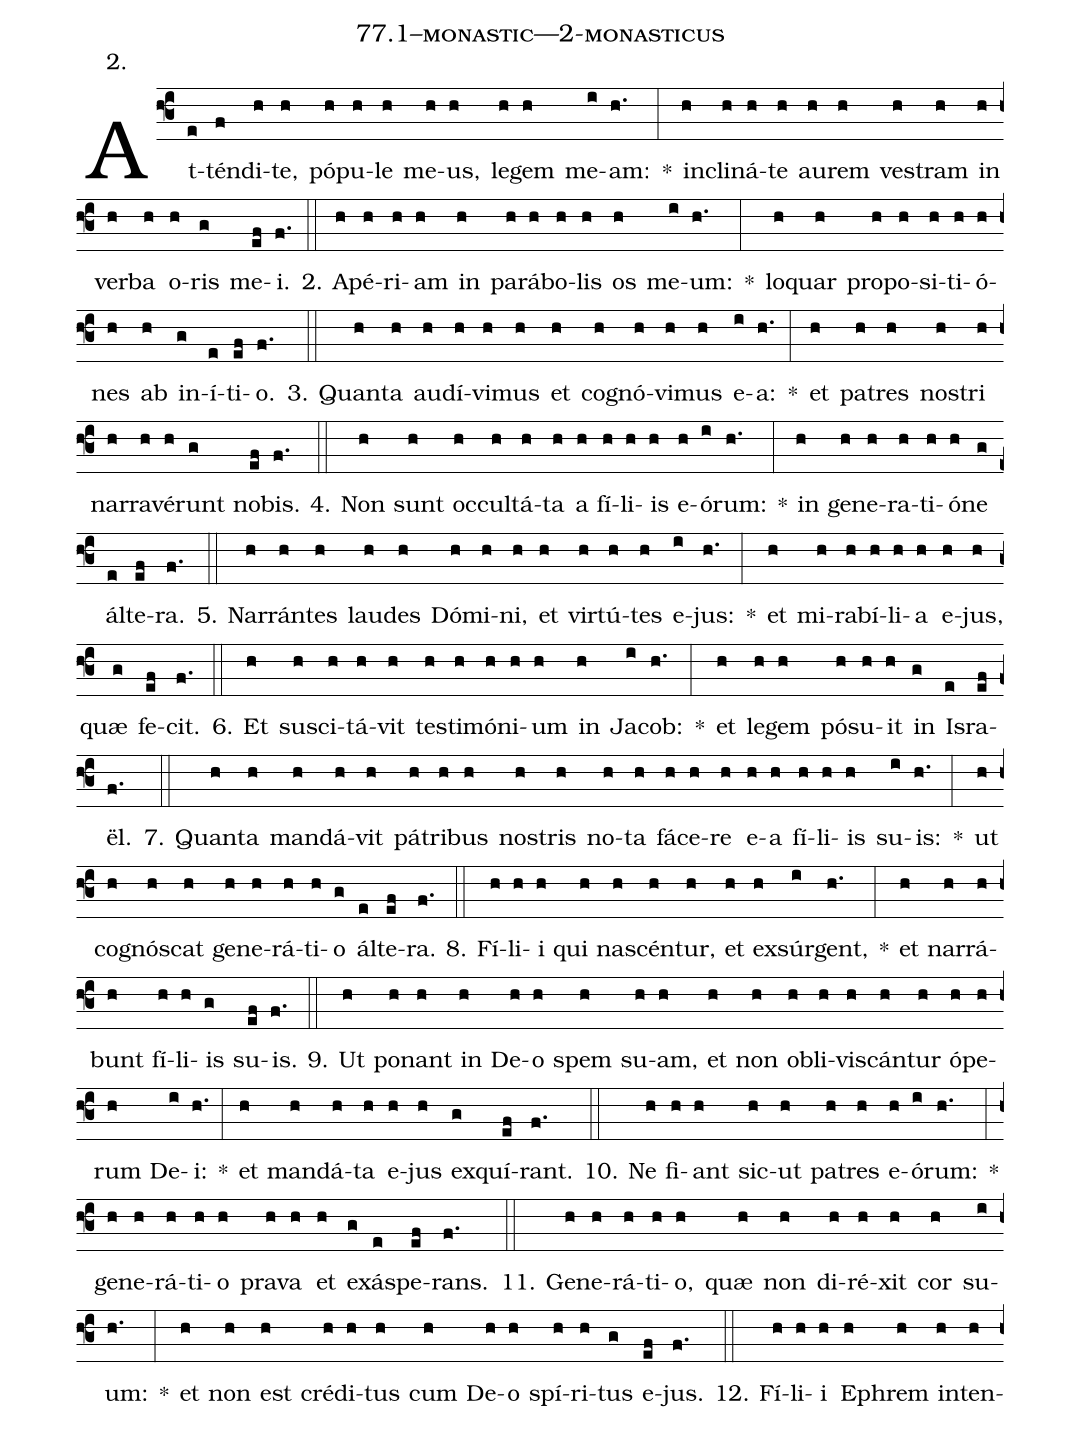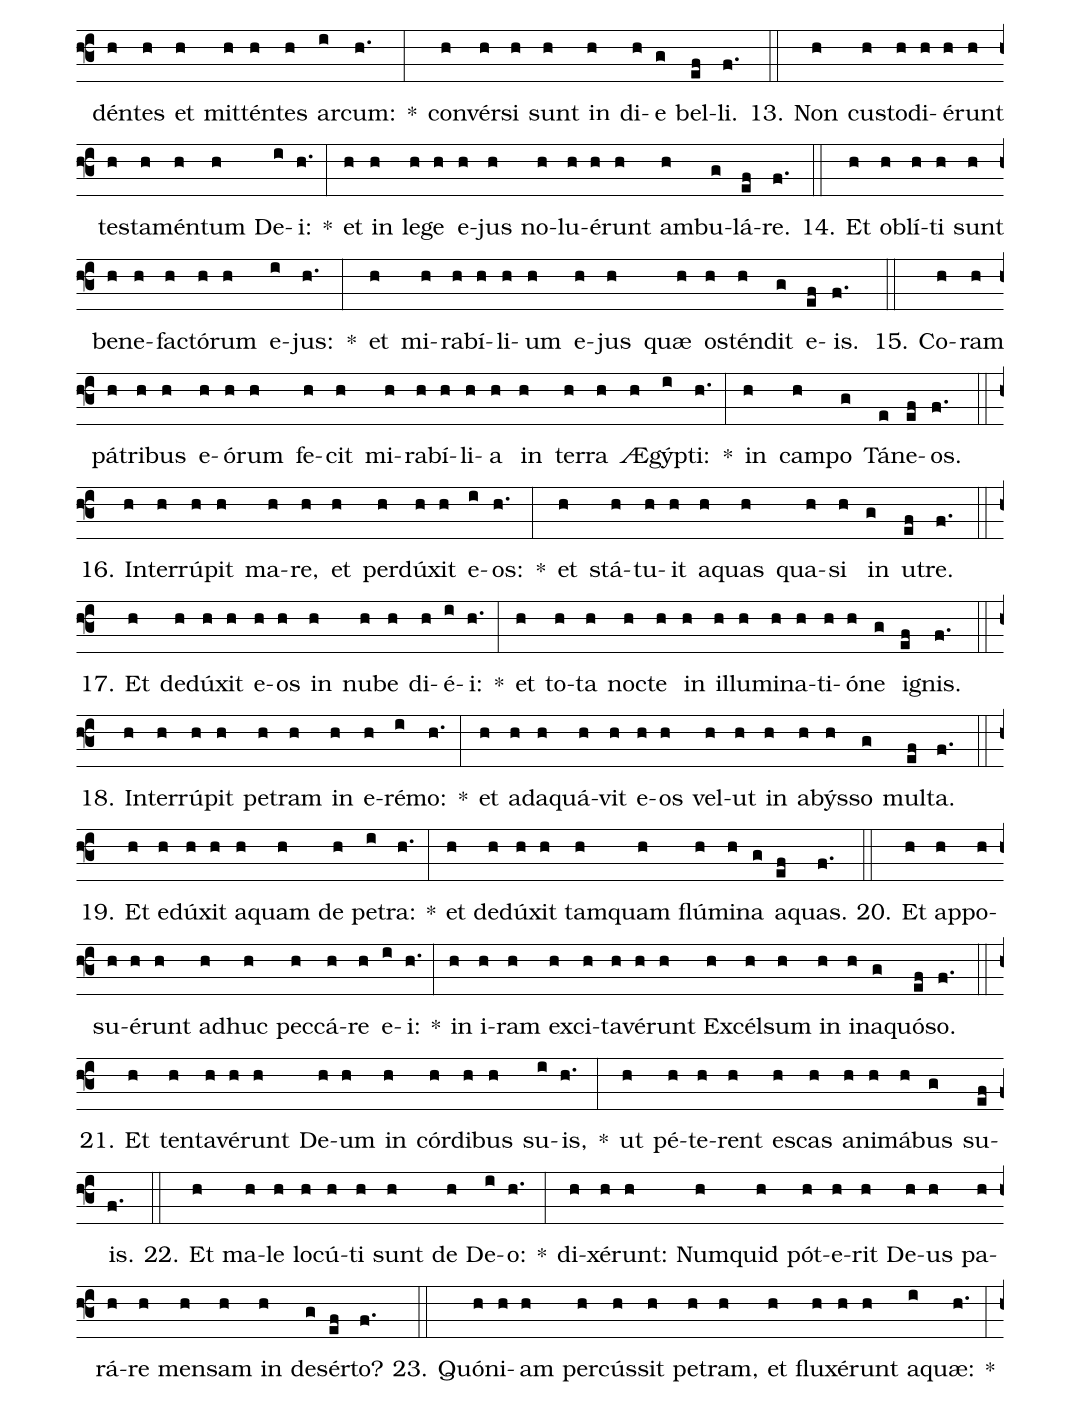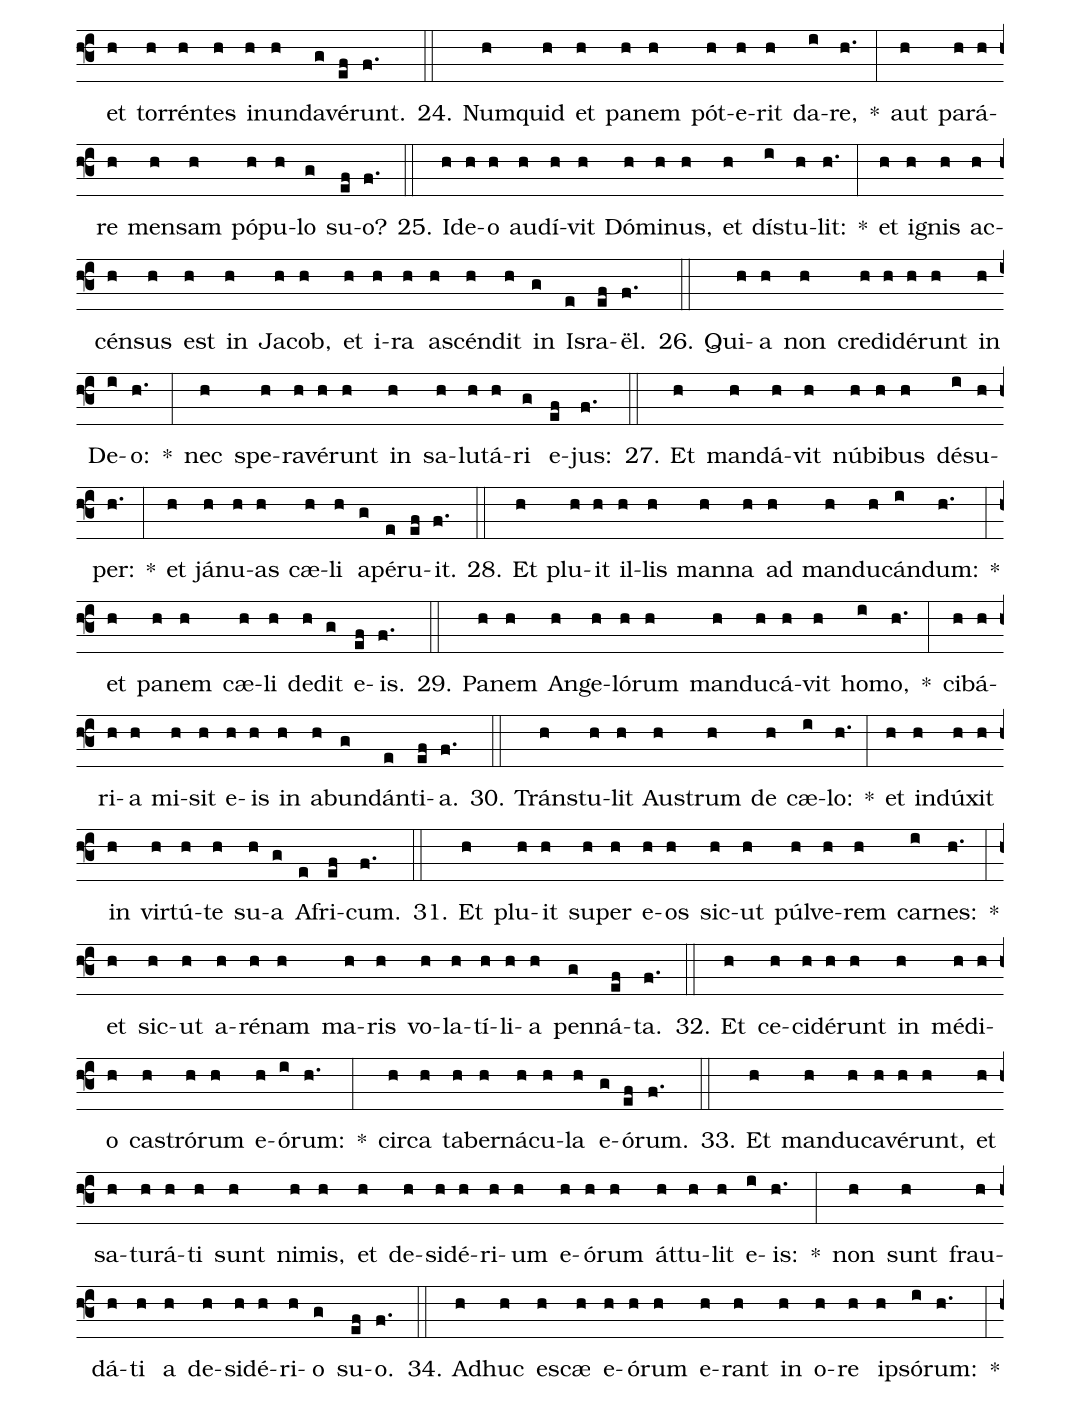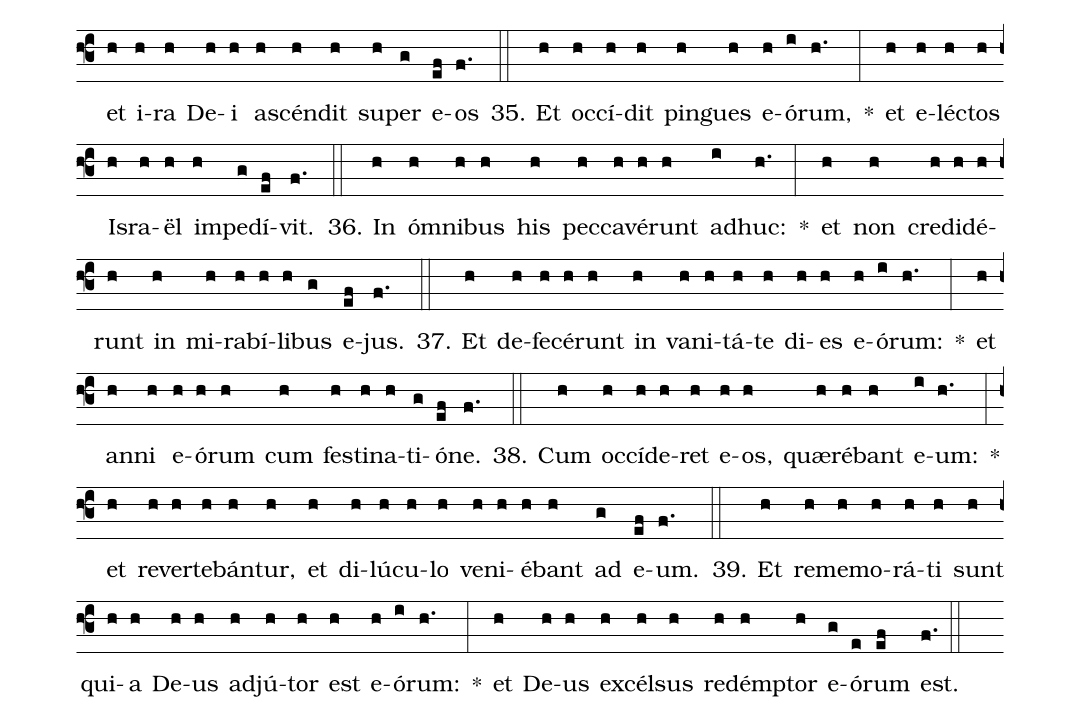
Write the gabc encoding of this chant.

name: 77.1--monastic---2-monasticus;
annotation: 2.;
%%
(f3)At(e)tén(f)di(h)te,(h) pó(h)pu(h)le(h) me(h)us,(h) le(h)gem(h) me(i)am:(h.) *(:) in(h)cli(h)ná(h)te(h) au(h)rem(h) ves(h)tram(h) in(h) ver(h)ba(h) o(h)ris(g) me(ef)i.(f.) (::)
2. A(h)pé(h)ri(h)am(h) in(h) pa(h)rá(h)bo(h)lis(h) os(h) me(i)um:(h.) *(:) lo(h)quar(h) pro(h)po(h)si(h)ti(h)ó(h)nes(h) ab(h) in(g)í(e)ti(ef)o.(f.) (::)
3. Quan(h)ta(h) au(h)dí(h)vi(h)mus(h) et(h) co(h)gnó(h)vi(h)mus(h) e(i)a:(h.) *(:) et(h) pa(h)tres(h) nos(h)tri(h) nar(h)ra(h)vé(h)runt(g) no(ef)bis.(f.) (::)
4. Non(h) sunt(h) oc(h)cul(h)tá(h)ta(h) a(h) fí(h)li(h)is(h) e(h)ó(i)rum:(h.) *(:) in(h) ge(h)ne(h)ra(h)ti(h)ó(h)ne(g) ál(e)te(ef)ra.(f.) (::)
5. Nar(h)rán(h)tes(h) lau(h)des(h) Dó(h)mi(h)ni,(h) et(h) vir(h)tú(h)tes(h) e(i)jus:(h.) *(:) et(h) mi(h)ra(h)bí(h)li(h)a(h) e(h)jus,(h) quæ(g) fe(ef)cit.(f.) (::)
6. Et(h) su(h)sci(h)tá(h)vit(h) tes(h)ti(h)mó(h)ni(h)um(h) in(h) Ja(i)cob:(h.) *(:) et(h) le(h)gem(h) pó(h)su(h)it(h) in(g) Is(e)ra(ef)ël.(f.) (::)
7. Quan(h)ta(h) man(h)dá(h)vit(h) pá(h)tri(h)bus(h) nos(h)tris(h) no(h)ta(h) fá(h)ce(h)re(h) e(h)a(h) fí(h)li(h)is(h) su(i)is:(h.) *(:) ut(h) co(h)gnós(h)cat(h) ge(h)ne(h)rá(h)ti(h)o(g) ál(e)te(ef)ra.(f.) (::)
8. Fí(h)li(h)i(h) qui(h) na(h)scén(h)tur,(h) et(h) ex(h)súr(i)gent,(h.) *(:) et(h) nar(h)rá(h)bunt(h) fí(h)li(h)is(g) su(ef)is.(f.) (::)
9. Ut(h) po(h)nant(h) in(h) De(h)o(h) spem(h) su(h)am,(h) et(h) non(h) ob(h)li(h)vis(h)cán(h)tur(h) ó(h)pe(h)rum(h) De(i)i:(h.) *(:) et(h) man(h)dá(h)ta(h) e(h)jus(h) ex(g)quí(ef)rant.(f.) (::)
10. Ne(h) fi(h)ant(h) sic(h)ut(h) pa(h)tres(h) e(h)ó(i)rum:(h.) *(:) ge(h)ne(h)rá(h)ti(h)o(h) pra(h)va(h) et(h) ex(g)ás(e)pe(ef)rans.(f.) (::)
11. Ge(h)ne(h)rá(h)ti(h)o,(h) quæ(h) non(h) di(h)ré(h)xit(h) cor(h) su(i)um:(h.) *(:) et(h) non(h) est(h) cré(h)di(h)tus(h) cum(h) De(h)o(h) spí(h)ri(h)tus(g) e(ef)jus.(f.) (::)
12. Fí(h)li(h)i(h) E(h)phrem(h) in(h)ten(h)dén(h)tes(h) et(h) mit(h)tén(h)tes(h) ar(i)cum:(h.) *(:) con(h)vér(h)si(h) sunt(h) in(h) di(h)e(g) bel(ef)li.(f.) (::)
13. Non(h) cus(h)to(h)di(h)é(h)runt(h) tes(h)ta(h)mén(h)tum(h) De(i)i:(h.) *(:) et(h) in(h) le(h)ge(h) e(h)jus(h) no(h)lu(h)é(h)runt(h) am(h)bu(g)lá(ef)re.(f.) (::)
14. Et(h) ob(h)lí(h)ti(h) sunt(h) be(h)ne(h)fac(h)tó(h)rum(h) e(i)jus:(h.) *(:) et(h) mi(h)ra(h)bí(h)li(h)um(h) e(h)jus(h) quæ(h) os(h)tén(h)dit(g) e(ef)is.(f.) (::)
15. Co(h)ram(h) pá(h)tri(h)bus(h) e(h)ó(h)rum(h) fe(h)cit(h) mi(h)ra(h)bí(h)li(h)a(h) in(h) ter(h)ra(h) Æ(h)gýp(i)ti:(h.) *(:) in(h) cam(h)po(g) Tá(e)ne(ef)os.(f.) (::)
16. In(h)ter(h)rú(h)pit(h) ma(h)re,(h) et(h) per(h)dú(h)xit(h) e(i)os:(h.) *(:) et(h) stá(h)tu(h)it(h) a(h)quas(h) qua(h)si(h) in(g) u(ef)tre.(f.) (::)
17. Et(h) de(h)dú(h)xit(h) e(h)os(h) in(h) nu(h)be(h) di(h)é(i)i:(h.) *(:) et(h) to(h)ta(h) noc(h)te(h) in(h) il(h)lu(h)mi(h)na(h)ti(h)ó(h)ne(g) i(ef)gnis.(f.) (::)
18. In(h)ter(h)rú(h)pit(h) pe(h)tram(h) in(h) e(h)ré(i)mo:(h.) *(:) et(h) ad(h)a(h)quá(h)vit(h) e(h)os(h) vel(h)ut(h) in(h) a(h)býs(h)so(g) mul(ef)ta.(f.) (::)
19. Et(h) e(h)dú(h)xit(h) a(h)quam(h) de(h) pe(i)tra:(h.) *(:) et(h) de(h)dú(h)xit(h) tam(h)quam(h) flú(h)mi(h)na(g) a(ef)quas.(f.) (::)
20. Et(h) ap(h)po(h)su(h)é(h)runt(h) ad(h)huc(h) pec(h)cá(h)re(h) e(i)i:(h.) *(:) in(h) i(h)ram(h) ex(h)ci(h)ta(h)vé(h)runt(h) Ex(h)cél(h)sum(h) in(h) in(h)a(g)quó(ef)so.(f.) (::)
21. Et(h) ten(h)ta(h)vé(h)runt(h) De(h)um(h) in(h) cór(h)di(h)bus(h) su(i)is,(h.) *(:) ut(h) pé(h)te(h)rent(h) es(h)cas(h) a(h)ni(h)má(h)bus(g) su(ef)is.(f.) (::)
22. Et(h) ma(h)le(h) lo(h)cú(h)ti(h) sunt(h) de(h) De(i)o:(h.) *(:) di(h)xé(h)runt:(h) Num(h)quid(h) pót(h)e(h)rit(h) De(h)us(h) pa(h)rá(h)re(h) men(h)sam(h) in(h) de(g)sér(ef)to?(f.) (::)
23. Quón(h)i(h)am(h) per(h)cús(h)sit(h) pe(h)tram,(h) et(h) flu(h)xé(h)runt(h) a(i)quæ:(h.) *(:) et(h) tor(h)rén(h)tes(h) in(h)un(h)da(g)vé(ef)runt.(f.) (::)
24. Num(h)quid(h) et(h) pa(h)nem(h) pót(h)e(h)rit(h) da(i)re,(h.) *(:) aut(h) pa(h)rá(h)re(h) men(h)sam(h) pó(h)pu(h)lo(g) su(ef)o?(f.) (::)
25. Id(h)e(h)o(h) au(h)dí(h)vit(h) Dó(h)mi(h)nus,(h) et(h) dís(i)tu(h)lit:(h.) *(:) et(h) i(h)gnis(h) ac(h)cén(h)sus(h) est(h) in(h) Ja(h)cob,(h) et(h) i(h)ra(h) a(h)scén(h)dit(h) in(g) Is(e)ra(ef)ël.(f.) (::)
26. Qui(h)a(h) non(h) cre(h)di(h)dé(h)runt(h) in(h) De(i)o:(h.) *(:) nec(h) spe(h)ra(h)vé(h)runt(h) in(h) sa(h)lu(h)tá(h)ri(g) e(ef)jus:(f.) (::)
27. Et(h) man(h)dá(h)vit(h) nú(h)bi(h)bus(h) dé(i)su(h)per:(h.) *(:) et(h) já(h)nu(h)as(h) cæ(h)li(h) a(g)pé(e)ru(ef)it.(f.) (::)
28. Et(h) plu(h)it(h) il(h)lis(h) man(h)na(h) ad(h) man(h)du(h)cán(i)dum:(h.) *(:) et(h) pa(h)nem(h) cæ(h)li(h) de(h)dit(g) e(ef)is.(f.) (::)
29. Pa(h)nem(h) An(h)ge(h)ló(h)rum(h) man(h)du(h)cá(h)vit(h) ho(i)mo,(h.) *(:) ci(h)bá(h)ri(h)a(h) mi(h)sit(h) e(h)is(h) in(h) ab(h)un(g)dán(e)ti(ef)a.(f.) (::)
30. Tráns(h)tu(h)lit(h) Aus(h)trum(h) de(h) cæ(i)lo:(h.) *(:) et(h) in(h)dú(h)xit(h) in(h) vir(h)tú(h)te(h) su(h)a(g) A(e)fri(ef)cum.(f.) (::)
31. Et(h) plu(h)it(h) su(h)per(h) e(h)os(h) sic(h)ut(h) púl(h)ve(h)rem(h) car(i)nes:(h.) *(:) et(h) sic(h)ut(h) a(h)ré(h)nam(h) ma(h)ris(h) vo(h)la(h)tí(h)li(h)a(h) pen(g)ná(ef)ta.(f.) (::)
32. Et(h) ce(h)ci(h)dé(h)runt(h) in(h) mé(h)di(h)o(h) cas(h)tró(h)rum(h) e(h)ó(i)rum:(h.) *(:) cir(h)ca(h) ta(h)ber(h)ná(h)cu(h)la(h) e(g)ó(ef)rum.(f.) (::)
33. Et(h) man(h)du(h)ca(h)vé(h)runt,(h) et(h) sa(h)tu(h)rá(h)ti(h) sunt(h) ni(h)mis,(h) et(h) de(h)si(h)dé(h)ri(h)um(h) e(h)ó(h)rum(h) át(h)tu(h)lit(h) e(i)is:(h.) *(:) non(h) sunt(h) frau(h)dá(h)ti(h) a(h) de(h)si(h)dé(h)ri(h)o(g) su(ef)o.(f.) (::)
34. Ad(h)huc(h) e(h)scæ(h) e(h)ó(h)rum(h) e(h)rant(h) in(h) o(h)re(h) ip(h)só(i)rum:(h.) *(:) et(h) i(h)ra(h) De(h)i(h) a(h)scén(h)dit(h) su(h)per(g) e(ef)os(f.) (::)
35. Et(h) oc(h)cí(h)dit(h) pin(h)gues(h) e(h)ó(i)rum,(h.) *(:) et(h) e(h)léc(h)tos(h) Is(h)ra(h)ël(h) im(h)pe(g)dí(ef)vit.(f.) (::)
36. In(h) óm(h)ni(h)bus(h) his(h) pec(h)ca(h)vé(h)runt(h) ad(i)huc:(h.) *(:) et(h) non(h) cre(h)di(h)dé(h)runt(h) in(h) mi(h)ra(h)bí(h)li(h)bus(g) e(ef)jus.(f.) (::)
37. Et(h) de(h)fe(h)cé(h)runt(h) in(h) va(h)ni(h)tá(h)te(h) di(h)es(h) e(h)ó(i)rum:(h.) *(:) et(h) an(h)ni(h) e(h)ó(h)rum(h) cum(h) fes(h)ti(h)na(h)ti(g)ó(ef)ne.(f.) (::)
38. Cum(h) oc(h)cí(h)de(h)ret(h) e(h)os,(h) quæ(h)ré(h)bant(h) e(i)um:(h.) *(:) et(h) re(h)ver(h)te(h)bán(h)tur,(h) et(h) di(h)lú(h)cu(h)lo(h) ve(h)ni(h)é(h)bant(h) ad(g) e(ef)um.(f.) (::)
39. Et(h) re(h)me(h)mo(h)rá(h)ti(h) sunt(h) qui(h)a(h) De(h)us(h) ad(h)jú(h)tor(h) est(h) e(h)ó(i)rum:(h.) *(:) et(h) De(h)us(h) ex(h)cél(h)sus(h) red(h)émp(h)tor(h) e(g)ó(e)rum(ef) est.(f.) (::)
